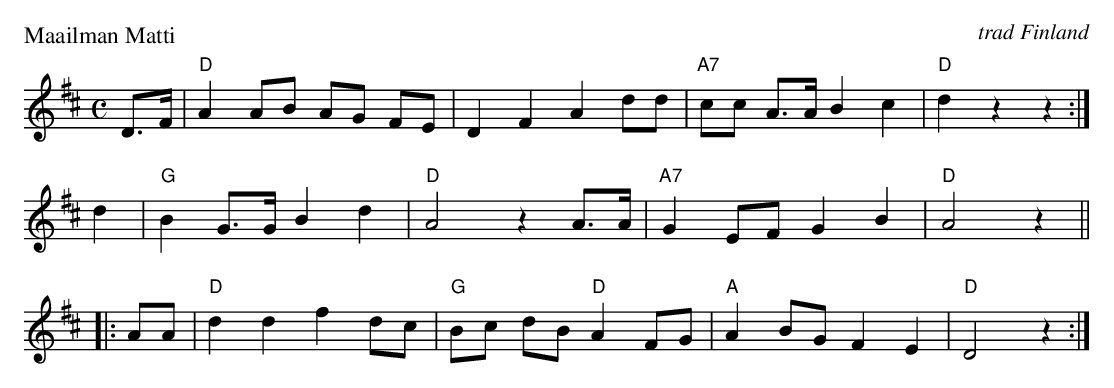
X:1
P: Maailman Matti
O: trad Finland
M: C
L: 1/8
K: D
D>F | "D"A2 AB AG FE | D2 F2 A2 dd | "A7"cc A>A B2 c2 | "D"d2 z2 z2 :|
y2d2 | "G"B2 G>G B2 d2 | "D"A4 z2 A>A | "A7"G2 EF G2 B2 | "D"A4 z2 ||
|: AA | "D"d2 d2 f2 dc | "G"Bc dB "D"A2 FG | "A"A2 BG F2 E2 | "D"D4 z2 :|
